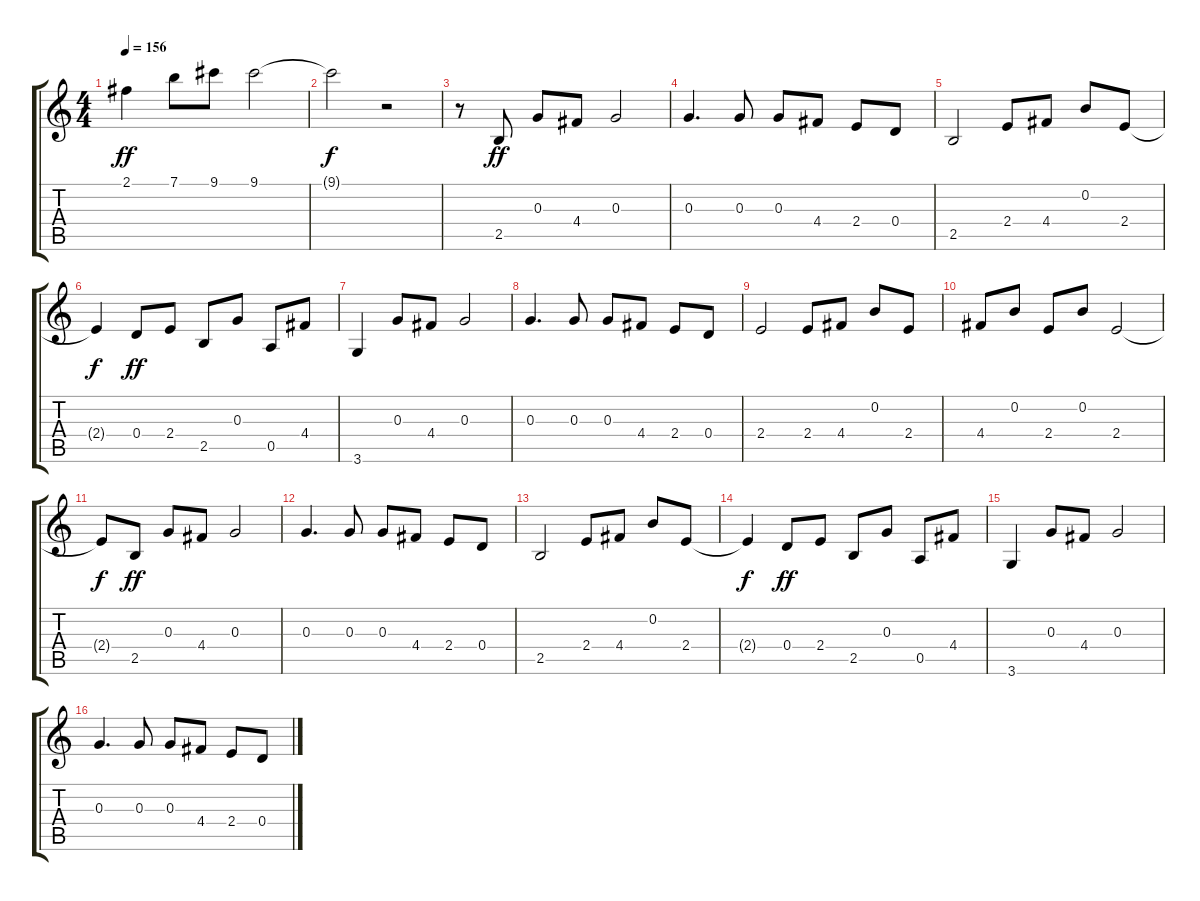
\track "" {instrument distortionguitar}
\staff {score tabs}
\tuning (E4 B3 G3 D3 A2 E2) {hide}
\ts (4 4)
\tempo 156
\clef g2
\ks c
2.1.4{dy ff} 7.1.8 9.1.8 9.1.2 |
9.1{t}.2{dy f} r.2 |
r.8 2.5.8{dy ff} 0.3.8 4.4.8 0.3.2 |
0.3.4{d} 0.3.8 0.3.8 4.4.8 2.4.8 0.4.8 |
2.5.2 2.4.8 4.4.8 0.2.8 2.4.8 |
2.4{t}.4{dy f} 0.4.8{dy ff} 2.4.8 2.5.8 0.3.8 0.5.8 4.4.8 |
3.6.4 0.3.8 4.4.8 0.3.2 |
0.3.4{d} 0.3.8 0.3.8 4.4.8 2.4.8 0.4.8 |
2.4.2 2.4.8 4.4.8 0.2.8 2.4.8 |
4.4.8 0.2.8 2.4.8 0.2.8 2.4.2 |
2.4{t}.8{dy f} 2.5.8{dy ff} 0.3.8 4.4.8 0.3.2 |
0.3.4{d} 0.3.8 0.3.8 4.4.8 2.4.8 0.4.8 |
2.5.2 2.4.8 4.4.8 0.2.8 2.4.8 |
2.4{t}.4{dy f} 0.4.8{dy ff} 2.4.8 2.5.8 0.3.8 0.5.8 4.4.8 |
3.6.4 0.3.8 4.4.8 0.3.2 |
0.3.4{d} 0.3.8 0.3.8 4.4.8 2.4.8 0.4.8
